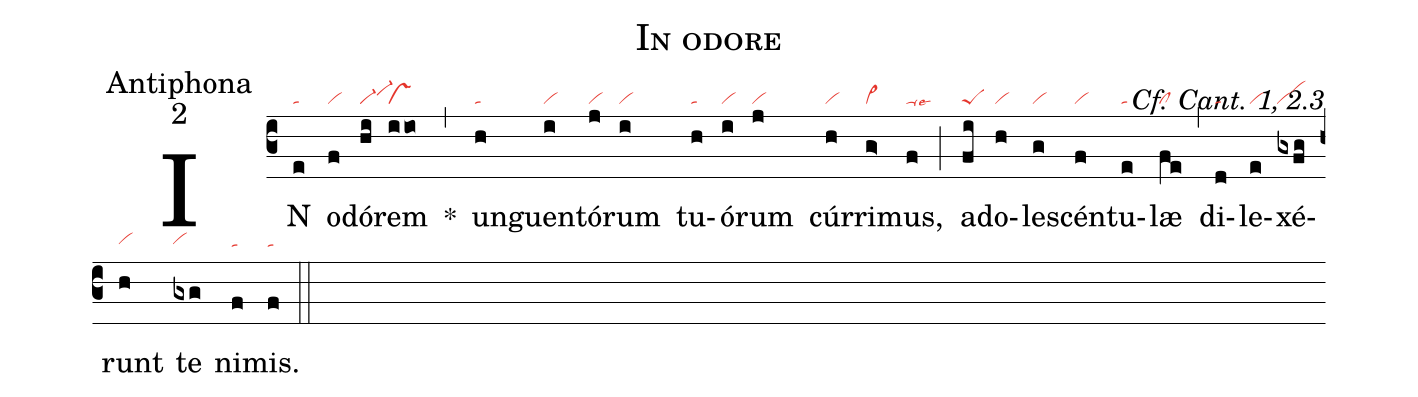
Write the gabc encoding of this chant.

name:In odore;
office-part:Antiphona;
mode:2;
commentary:Cf. Cant. 1, 2.3;
nabc-lines:1;
%%
(c3)
IN(e|ta) o(f|vi)dó(hi|vi-vi-hi)rem(iio|vs) *(,)
un(h|ta)guen(i|vi)tó(j|vi)rum(i|vi) tu(h|ta)ó(i|vi)rum(j|vi) cúr(h|vi)ri(g>|vi>)mus,(f|ta-lse6) (;)
a(fi|peS)do(h|vi)le(g|vi)scén(f|vi)tu(e|ta)læ(fe|cl) (,)
di(d|ta)le(e|vi)xé(gxfg|vivihj)runt(h|vihh) te(gxg|vihh) ni(f|tahg)mis.(f|tahg) (::)
